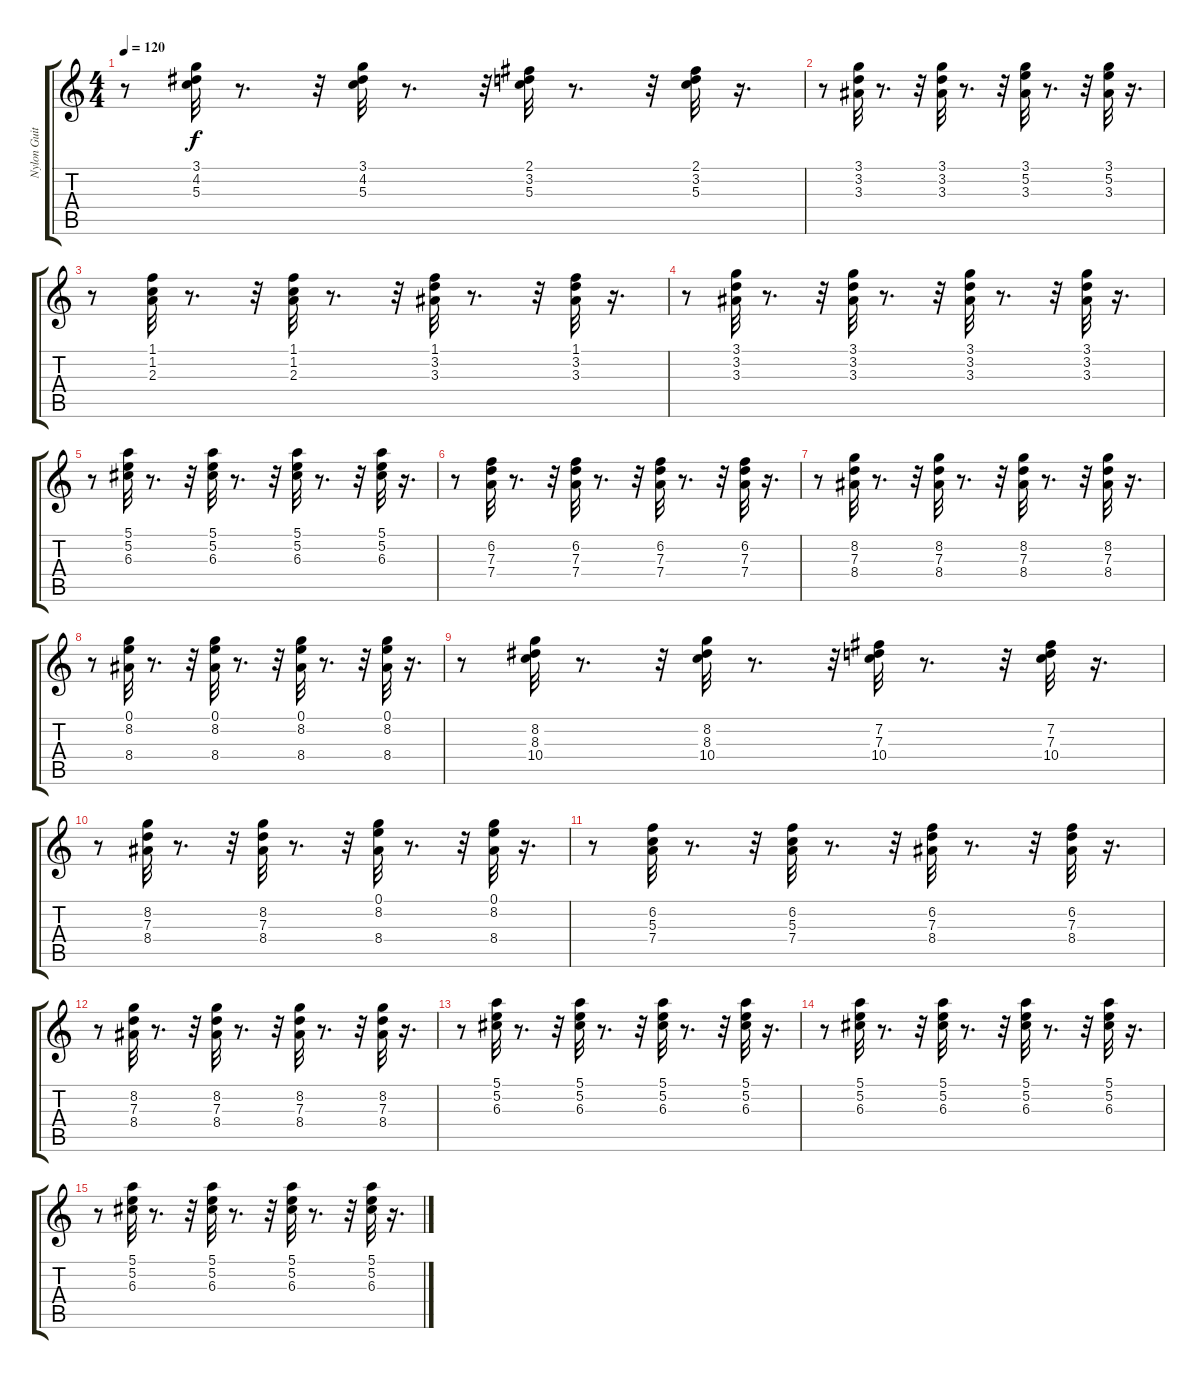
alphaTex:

\track ("Nylon Guitar" "Nylon Guit") {instrument acousticguitarnylon}
\staff {score tabs}
\tuning (E4 B3 G3 D3 A2 E2) {hide}
\ts (4 4)
\tempo 120
\clef g2
\ks c
r.8{dy f} (3.1 4.2 5.3).32 r.8{d} r.32 (3.1 4.2 5.3).32 r.8{d} r.32 (2.1 3.2 5.3).32 r.8{d} r.32 (2.1 3.2 5.3).32 r.16{d} |
r.8 (3.1 3.2 3.3).32 r.8{d} r.32 (3.1 3.2 3.3).32 r.8{d} r.32 (3.1 5.2 3.3).32 r.8{d} r.32 (3.1 5.2 3.3).32 r.16{d} |
r.8 (1.1 1.2 2.3).32 r.8{d} r.32 (1.1 1.2 2.3).32 r.8{d} r.32 (1.1 3.2 3.3).32 r.8{d} r.32 (1.1 3.2 3.3).32 r.16{d} |
r.8 (3.1 3.2 3.3).32 r.8{d} r.32 (3.1 3.2 3.3).32 r.8{d} r.32 (3.1 3.2 3.3).32 r.8{d} r.32 (3.1 3.2 3.3).32 r.16{d} |
r.8 (5.1 5.2 6.3).32 r.8{d} r.32 (5.1 5.2 6.3).32 r.8{d} r.32 (5.1 5.2 6.3).32 r.8{d} r.32 (5.1 5.2 6.3).32 r.16{d} |
r.8 (6.2 7.3 7.4).32 r.8{d} r.32 (6.2 7.3 7.4).32 r.8{d} r.32 (6.2 7.3 7.4).32 r.8{d} r.32 (6.2 7.3 7.4).32 r.16{d} |
r.8 (8.2 7.3 8.4).32 r.8{d} r.32 (8.2 7.3 8.4).32 r.8{d} r.32 (8.2 7.3 8.4).32 r.8{d} r.32 (8.2 7.3 8.4).32 r.16{d} |
r.8 (0.1 8.2 8.4).32 r.8{d} r.32 (0.1 8.2 8.4).32 r.8{d} r.32 (0.1 8.2 8.4).32 r.8{d} r.32 (0.1 8.2 8.4).32 r.16{d} |
r.8 (8.2 8.3 10.4).32 r.8{d} r.32 (8.2 8.3 10.4).32 r.8{d} r.32 (7.2 7.3 10.4).32 r.8{d} r.32 (7.2 7.3 10.4).32 r.16{d} |
r.8 (8.2 7.3 8.4).32 r.8{d} r.32 (8.2 7.3 8.4).32 r.8{d} r.32 (0.1 8.2 8.4).32 r.8{d} r.32 (0.1 8.2 8.4).32 r.16{d} |
r.8 (6.2 5.3 7.4).32 r.8{d} r.32 (6.2 5.3 7.4).32 r.8{d} r.32 (6.2 7.3 8.4).32 r.8{d} r.32 (6.2 7.3 8.4).32 r.16{d} |
r.8 (8.2 7.3 8.4).32 r.8{d} r.32 (8.2 7.3 8.4).32 r.8{d} r.32 (8.2 7.3 8.4).32 r.8{d} r.32 (8.2 7.3 8.4).32 r.16{d} |
r.8 (5.1 5.2 6.3).32 r.8{d} r.32 (5.1 5.2 6.3).32 r.8{d} r.32 (5.1 5.2 6.3).32 r.8{d} r.32 (5.1 5.2 6.3).32 r.16{d} |
r.8 (5.1 5.2 6.3).32 r.8{d} r.32 (5.1 5.2 6.3).32 r.8{d} r.32 (5.1 5.2 6.3).32 r.8{d} r.32 (5.1 5.2 6.3).32 r.16{d} |
r.8 (5.1 5.2 6.3).32 r.8{d} r.32 (5.1 5.2 6.3).32 r.8{d} r.32 (5.1 5.2 6.3).32 r.8{d} r.32 (5.1 5.2 6.3).32 r.16{d}
